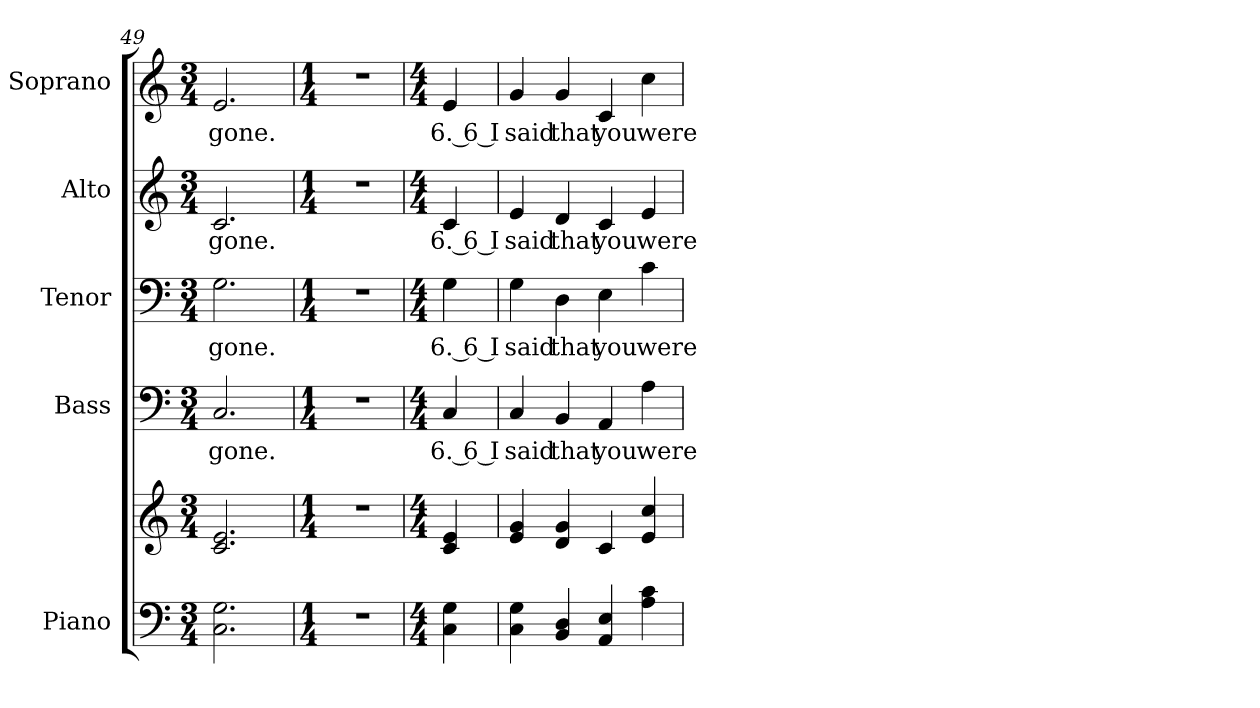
**kern	**kern	**kern	**text	**kern	**text	**kern	**text	**kern	**text
*part5	*part5	*part4	*part4	*part3	*part3	*part2	*part2	*part1	*part1
*staff6	*staff5	*staff4	*staff4	*staff3	*staff3	*staff2	*staff2	*staff1	*staff1
*I"Piano	*	*I"Bass	*	*I"Tenor	*	*I"Alto	*	*I"Soprano	*
*I'Pno.	*	*I'B.	*	*I'T.	*	*I'A.	*	*I'S.	*
!!LO:PB:g=z
*clefF4	*clefG2	*clefF4	*	*clefF4	*	*clefG2	*	*clefG2	*
*k[]	*k[]	*k[]	*	*k[]	*	*k[]	*	*k[]	*
*C:	*C:	*C:	*	*C:	*	*C:	*	*C:	*
*M3/4	*M3/4	*M3/4	*	*M3/4	*	*M3/4	*	*M3/4	*
=49	=49	=49	=49	=49	=49	=49	=49	=49	=49
!	!	!	!LO:LY:b:color=#000000	!	!	!	!	!	!
!	!	!	!	!	!LO:LY:b:color=#000000	!	!	!	!
!	!	!	!	!	!	!	!LO:LY:b:color=#000000	!	!
!	!	!	!	!	!	!	!	!	!LO:LY:b:color=#000000
2.Ci\ 2.Gi	2.ci/ 2.ei	2.Ci/	gone.	2.Gi\	gone.	2.ci/	gone.	2.ei/	gone.
=50	=50	=50	=50	=50	=50	=50	=50	=50	=50
*M1/4	*M1/4	*M1/4	*	*M1/4	*	*M1/4	*	*M1/4	*
4r	4r	4r	.	4r	.	4r	.	4r	.
=51	=51	=51	=51	=51	=51	=51	=51	=51	=51
*M4/4	*M4/4	*M4/4	*	*M4/4	*	*M4/4	*	*M4/4	*
!	!	!	!LO:LY:b:color=#000000	!	!	!	!	!	!
!	!	!	!	!	!LO:LY:b:color=#000000	!	!	!	!
!	!	!	!	!	!	!	!LO:LY:b:color=#000000	!	!
!	!	!	!	!	!	!	!	!	!LO:LY:b:color=#000000
4Ci\ 4Gi	4ci/ 4ei	4Ci/	6. 6 I	4Gi\	6. 6 I	4ci/	6. 6 I	4ei/	6. 6 I
!!LO:PB:g=z
=52	=52	=52	=52	=52	=52	=52	=52	=52	=52
!	!	!	!LO:LY:b:color=#000000	!	!	!	!	!	!
!	!	!	!	!	!LO:LY:b:color=#000000	!	!	!	!
!	!	!	!	!	!	!	!LO:LY:b:color=#000000	!	!
!	!	!	!	!	!	!	!	!	!LO:LY:b:color=#000000
4Ci\ 4Gi	4ei/ 4gi	4Ci/	said	4Gi\	said	4ei/	said	4gi/	said
!	!	!	!LO:LY:b:color=#000000	!	!	!	!	!	!
!	!	!	!	!	!LO:LY:b:color=#000000	!	!	!	!
!	!	!	!	!	!	!	!LO:LY:b:color=#000000	!	!
!	!	!	!	!	!	!	!	!	!LO:LY:b:color=#000000
4BBi/ 4Di	4di/ 4gi	4BBi/	that	4Di\	that	4di/	that	4gi/	that
!	!	!	!LO:LY:b:color=#000000	!	!	!	!	!	!
!	!	!	!	!	!LO:LY:b:color=#000000	!	!	!	!
!	!	!	!	!	!	!	!LO:LY:b:color=#000000	!	!
!	!	!	!	!	!	!	!	!	!LO:LY:b:color=#000000
4AAi/ 4Ei	4ci/	4AAi/	you	4Ei\	you	4ci/	you	4ci/	you
!	!	!	!LO:LY:b:color=#000000	!	!	!	!	!	!
!	!	!	!	!	!LO:LY:b:color=#000000	!	!	!	!
!	!	!	!	!	!	!	!LO:LY:b:color=#000000	!	!
!	!	!	!	!	!	!	!	!	!LO:LY:b:color=#000000
4Ai\ 4ci	4ei/ 4cci	4Ai\	were	4ci\	were	4ei/	were	4cci\	were
=	=	=	=	=	=	=	=	=	=
*-	*-	*-	*-	*-	*-	*-	*-	*-	*-
